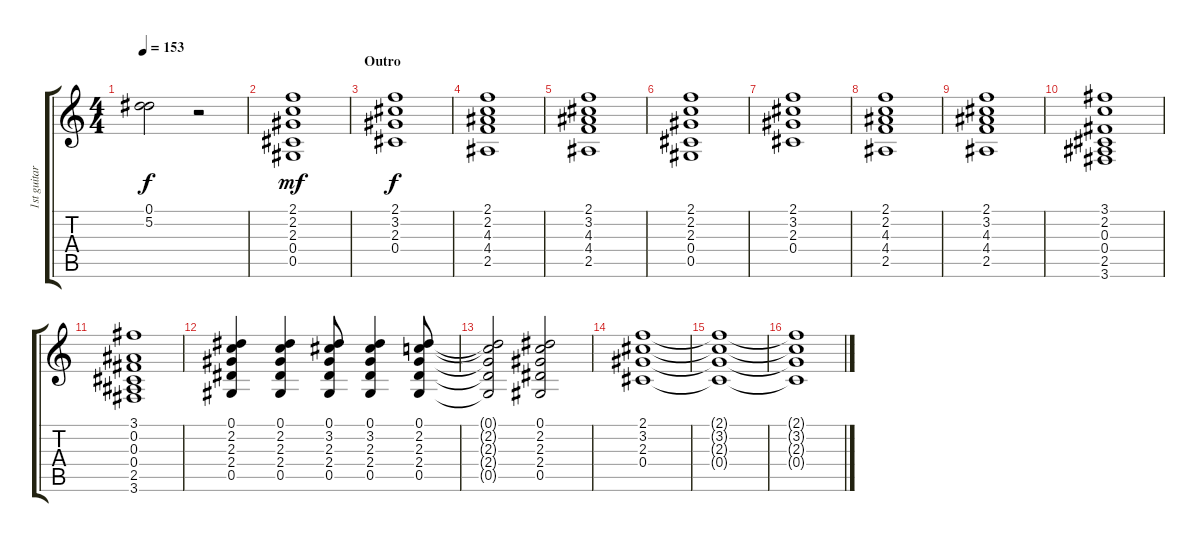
\track ("1st guitar" "1st guitar") {instrument distortionguitar}
\staff {score tabs}
\tuning (Eb4 Bb3 Gb3 Db3 Ab2 Eb2) {hide}
\ts (4 4)
\tempo 153
\clef g2
\ks c
(0.1{t} 5.2{t}).2{dy f} r.2 |
(2.1 2.2 2.3 0.4 0.5).1{dy mf volume 10} |
\section ("" "Outro")
(2.1 3.2 2.3 0.4).1{dy f} |
(2.1 2.2 4.3 4.4 2.5).1 |
(2.1 3.2 4.3 4.4 2.5).1 |
(2.1 2.2 2.3 0.4 0.5).1 |
(2.1 3.2 2.3 0.4).1 |
(2.1 2.2 4.3 4.4 2.5).1 |
(2.1 3.2 4.3 4.4 2.5).1 |
(3.1 2.2 0.3 0.4 2.5 3.6).1 |
(3.1 0.2 0.3 0.4 2.5 3.6).1 |
(0.1 2.2 2.3 2.4 0.5).4 (0.1 2.2 2.3 2.4 0.5).4 (0.1 3.2 2.3 2.4 0.5).8 (0.1 3.2 2.3 2.4 0.5).4 (0.1 2.2 2.3 2.4 0.5).8 |
(0.1{t} 2.2{t} 2.3{t} 2.4{t} 0.5{t}).2 (0.1 2.2 2.3 2.4 0.5).2 |
(2.1 3.2 2.3 0.4).1 |
(2.1{t} 3.2{t} 2.3{t} 0.4{t}).1 |
(2.1{t} 3.2{t} 2.3{t} 0.4{t}).1{volume 2}
